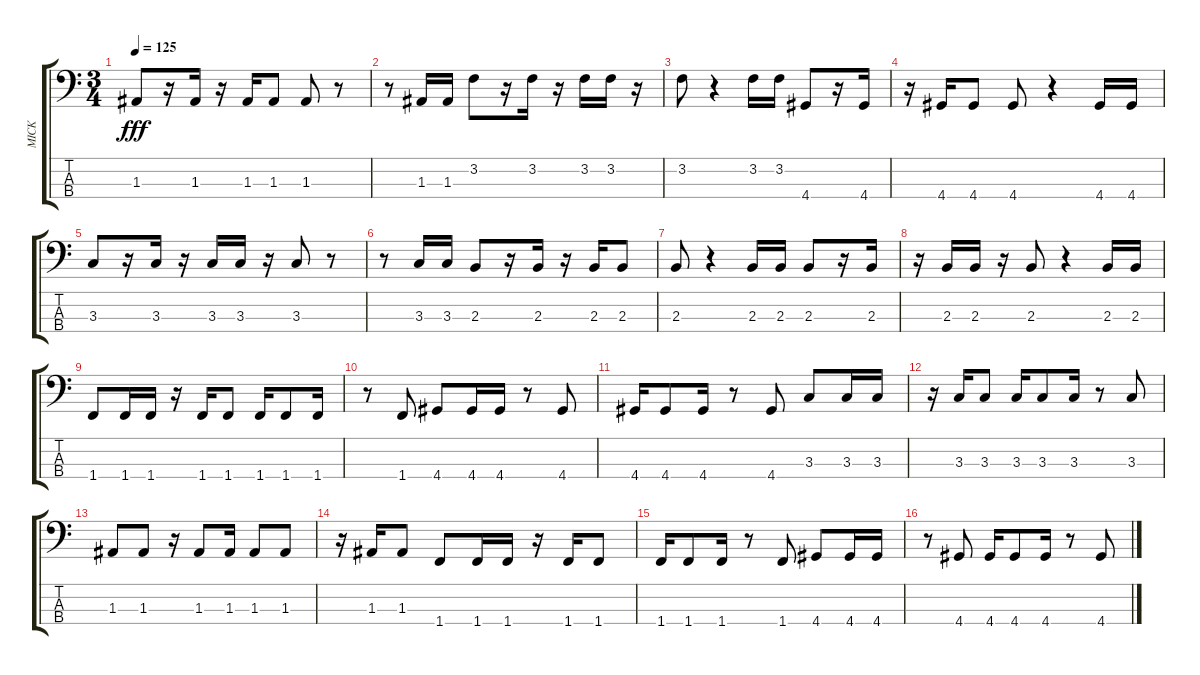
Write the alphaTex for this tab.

\track ("MICK" "MICK") {instrument distortionguitar}
\staff {score tabs}
\tuning (G2 D2 A1 E1) {hide}
\ts (3 4)
\tempo 125
\clef f4
\ks c
1.3.8{dy fff} r.16 1.3.16 r.16 1.3.16 1.3.8 1.3.8 r.8 |
r.8 1.3.16 1.3.16 3.2.8 r.16 3.2.16 r.16 3.2.16 3.2.16 r.16 |
3.2.8 r.4 3.2.16 3.2.16 4.4.8 r.16 4.4.16 |
r.16 4.4.16 4.4.8 4.4.8 r.4 4.4.16 4.4.16 |
3.3.8 r.16 3.3.16 r.16 3.3.16 3.3.16 r.16 3.3.8 r.8 |
r.8 3.3.16 3.3.16 2.3.8 r.16 2.3.16 r.16 2.3.16 2.3.8 |
2.3.8 r.4 2.3.16 2.3.16 2.3.8 r.16 2.3.16 |
r.16 2.3.16 2.3.16 r.16 2.3.8 r.4 2.3.16 2.3.16 |
1.4.8 1.4.16 1.4.16 r.16 1.4.16 1.4.8 1.4.16 1.4.8 1.4.16 |
r.8 1.4.8 4.4.8 4.4.16 4.4.16 r.8 4.4.8 |
4.4.16 4.4.8 4.4.16 r.8 4.4.8 3.3.8 3.3.16 3.3.16 |
r.16 3.3.16 3.3.8 3.3.16 3.3.8 3.3.16 r.8 3.3.8 |
1.3.8 1.3.8 r.16 1.3.8 1.3.16 1.3.8 1.3.8 |
r.16 1.3.16 1.3.8 1.4.8 1.4.16 1.4.16 r.16 1.4.16 1.4.8 |
1.4.16 1.4.8 1.4.16 r.8 1.4.8 4.4.8 4.4.16 4.4.16 |
r.8 4.4.8 4.4.16 4.4.8 4.4.16 r.8 4.4.8
